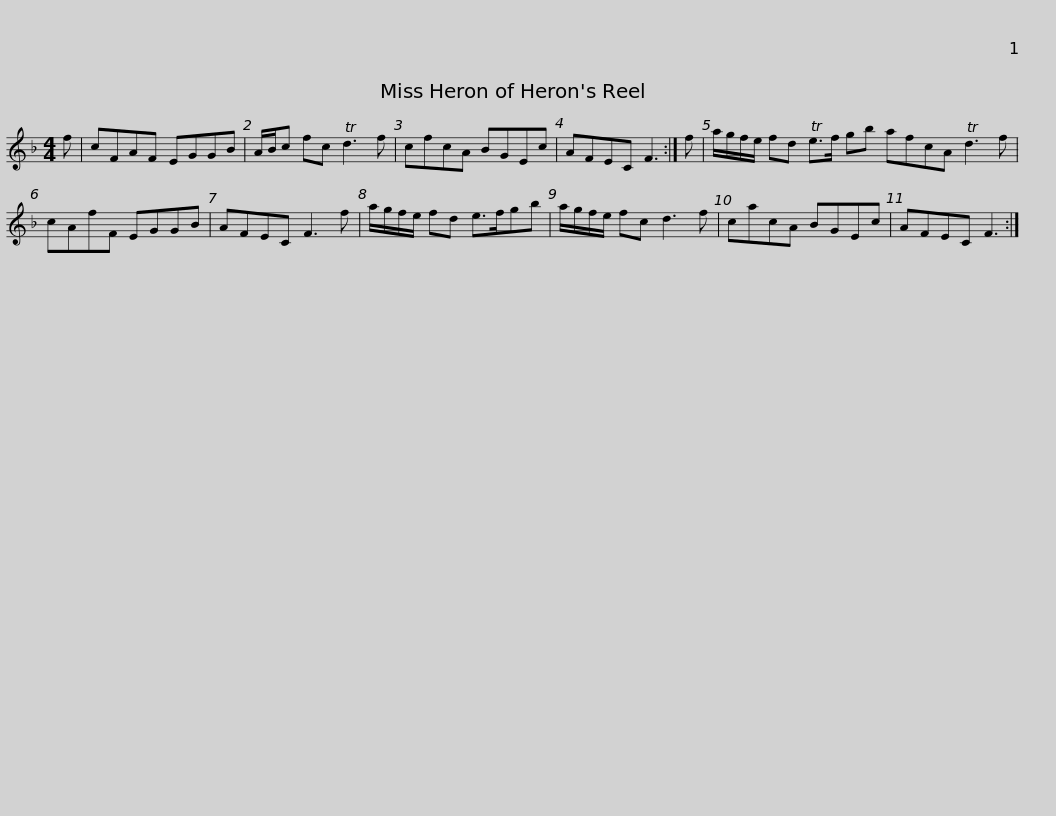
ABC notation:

X:1
L:1/8
M:4/4
I:linebreak $
K:F
V:1 treble
V:1
 f | cFAF EGGB | A/B/c fc Td3 f | cfcA BGEc | AFEC F3 :| %5
 f |$ a/g/f/e/ fd Te>f gb afcA Td3 f | cAfF EGGB | AFEC F3 f | a/g/f/e/ fd e>fgb |$ %10
 a/g/f/e/ fc d3 f | cacA BGEc | AFEC F3 :| %13
